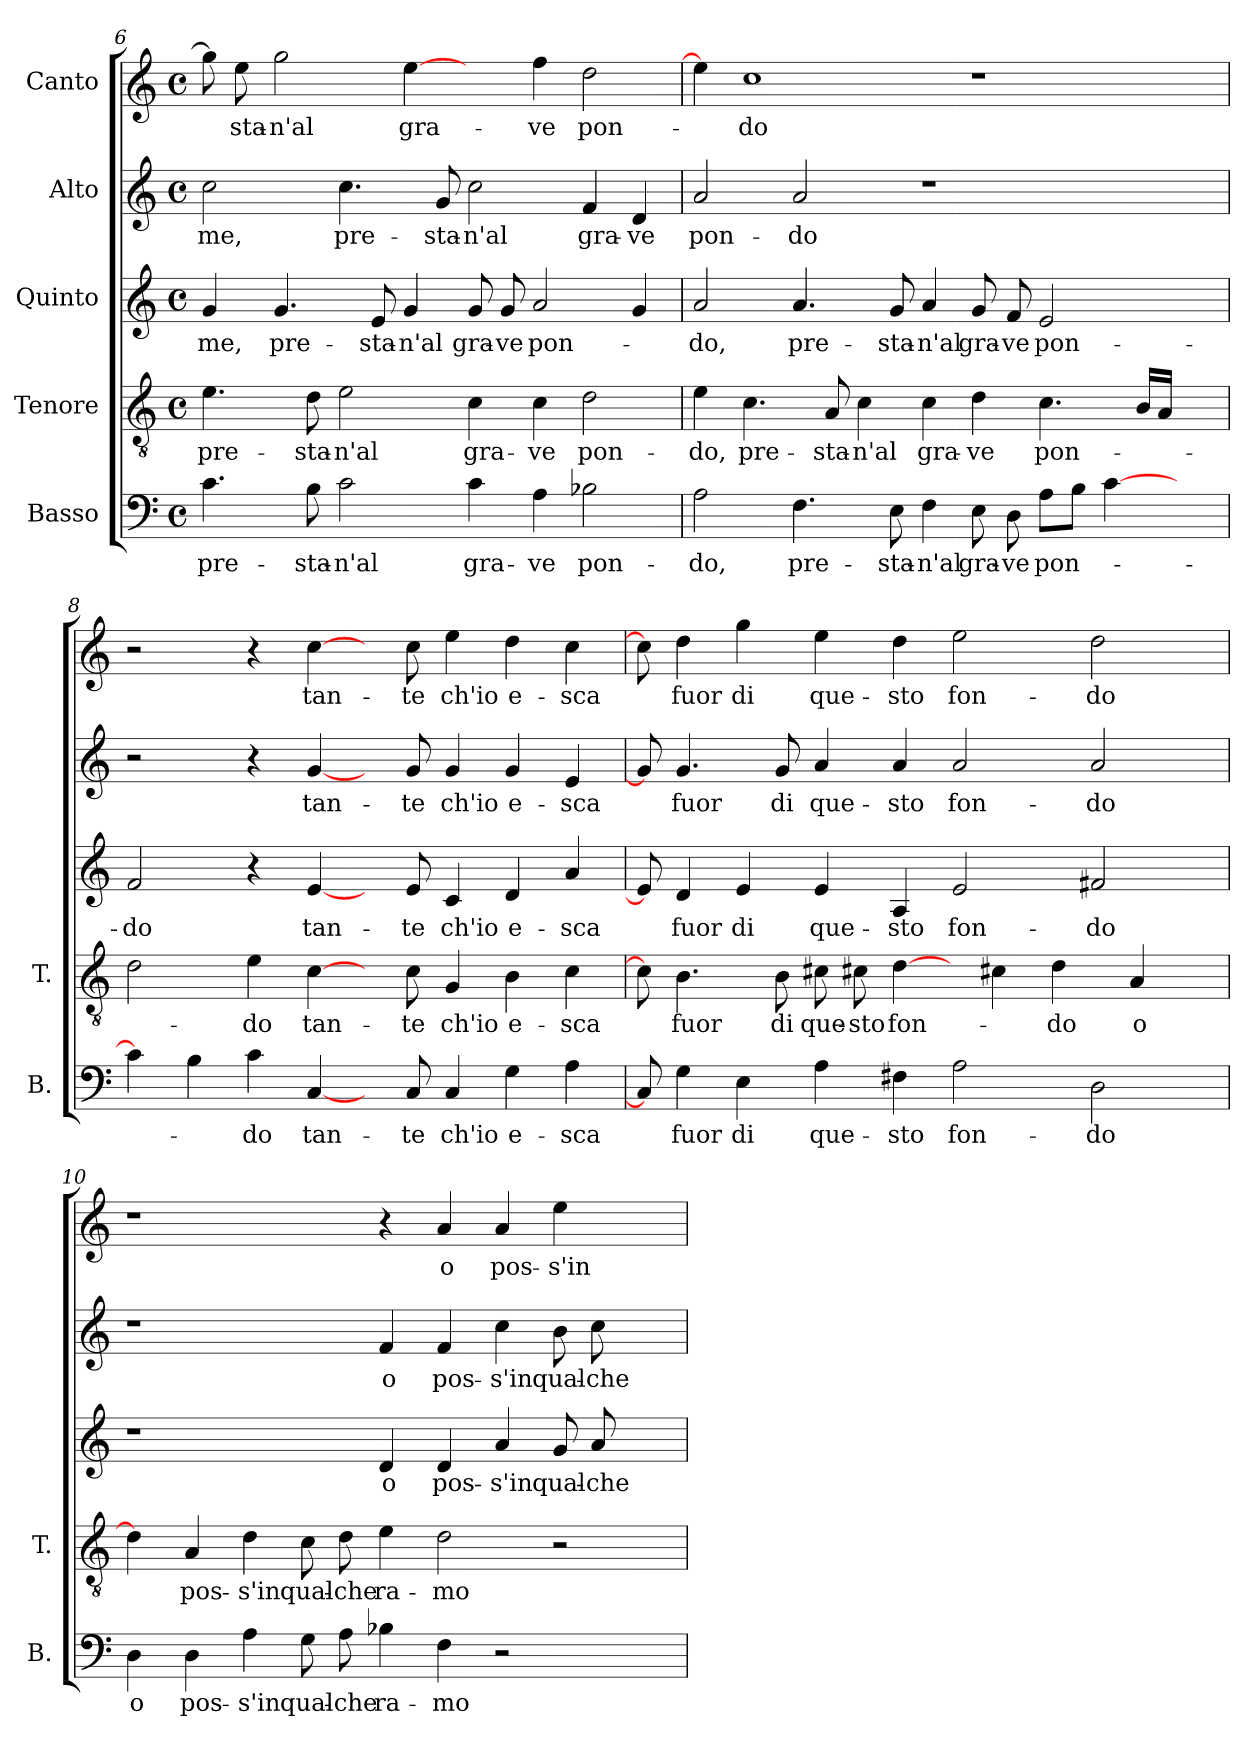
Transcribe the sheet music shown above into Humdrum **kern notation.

**kern	**text	**kern	**text	**kern	**text	**kern	**text	**kern	**text
*part5	*part5	*part4	*part4	*part3	*part3	*part2	*part2	*part1	*part1
*staff5	*staff5	*staff4	*staff4	*staff3	*staff3	*staff2	*staff2	*staff1	*staff1
*I"Basso	*	*I"Tenore	*	*I"Quinto	*	*I"Alto	*	*I"Canto	*
*I'B.	*	*I'T.	*	*	*	*	*	*	*
*clefF4	*	*clefGv2	*	*clefG2	*	*clefG2	*	*clefG2	*
*k[]	*	*k[]	*	*k[]	*	*k[]	*	*k[]	*
*C:	*	*C:	*	*C:	*	*C:	*	*C:	*
*M4/4	*	*M4/4	*	*M4/4	*	*M4/4	*	*M4/4	*
*met(c)	*	*met(c)	*	*met(c)	*	*met(c)	*	*met(c)	*
=6	=6	=6	=6	=6	=6	=6	=6	=6	=6
4.c\	pre-	4.e\	pre-	4g/	-me,	2cc\	-me,	8gg\]	.
.	.	.	.	.	.	.	.	8ee\	-sta-
.	.	.	.	4.g/	pre-	.	.	2gg\	-n'al
8B\	-sta-	8d\	-sta-	.	.	.	.	.	.
2c\	-n'al	2e\	-n'al	.	.	4.cc\	pre-	.	.
.	.	.	.	8e/	-sta-	.	.	.	.
.	.	.	.	4g/	-n'al	.	.	[4ee\	gra-
.	.	.	.	.	.	8g/	-sta-	.	.
4c\	gra-	4c\	gra-	8g/	gra-	2cc\	-n'al	4ryy	.
.	.	.	.	8g/	-ve	.	.	.	.
4A\	-ve	4c\	-ve	2a/	pon-	.	.	4ff\	-ve
2B-X\	pon-	2d\	pon-	.	.	4f/	gra-	2dd\	pon-
.	.	.	.	4g/	.	4d/	-ve	.	.
=7	=7	=7	=7	=7	=7	=7	=7	=7	=7
2A\	-do,	4e\	-do,	2a/	-do,	2a/	pon-	4ee\]	.
.	.	4.c\	pre-	.	.	.	.	1cc\	-do
4.F\	pre-	.	.	4.a/	pre-	2a/	-do	.	.
.	.	8A/	-sta-	.	.	.	.	.	.
.	.	4c\	-n'al	.	.	.	.	.	.
8E\	-sta-	.	.	8g/	-sta-	.	.	.	.
4F\	-n'al	4c\	gra-	4a/	-n'al	1r	.	.	.
8E\	gra-	4d\	-ve	8g/	gra-	.	.	1r	.
8D\	-ve	.	.	8f/	-ve	.	.	.	.
8A\L	pon-	4.c\	pon-	2e/	pon-	.	.	.	.
8B\J	.	.	.	.	.	.	.	.	.
[4c\	.	.	.	.	.	.	.	.	.
.	.	16B/LL	.	.	.	.	.	.	.
.	.	16A/JJ	.	.	.	.	.	.	.
4ryy	.	4ryy	.	4ryy	.	4ryy	.	.	.
=8	=8	=8	=8	=8	=8	=8	=8	=8	=8
4c\]	.	2d\	.	2f/	-do	2r	.	2r	.
4B\	.	.	.	.	.	.	.	.	.
4c\	-do	4e\	-do	4r	.	4r	.	4r	.
[4C/	tan-	[4c\	tan-	[4e/	tan-	[4g/	tan-	[4cc\	tan-
8ryy	.	8ryy	.	8ryy	.	8ryy	.	8ryy	.
8C/	-te	8c\	-te	8e/	-te	8g/	-te	8cc\	-te
4C/	ch'io	4G/	ch'io	4c/	ch'io	4g/	ch'io	4ee\	ch'io
4G\	e-	4B\	e-	4d/	e-	4g/	e-	4dd\	e-
4A\	-sca	4c\	-sca	4a/	-sca	4e/	-sca	4cc\	-sca
=9	=9	=9	=9	=9	=9	=9	=9	=9	=9
8C/]	.	8c\]	.	8e/]	.	8g/]	.	8cc\]	.
4G\	fuor	4.B\	fuor	4d/	fuor	4.g/	fuor	4dd\	fuor
4E\	di	.	.	4e/	di	.	.	4gg\	di
.	.	8B\	di	.	.	8g/	di	.	.
4A\	que-	8c#X\	que-	4e/	que-	4a/	que-	4ee\	que-
.	.	8c#X\	-sto	.	.	.	.	.	.
4F#X\	-sto	[4d\	fon-	4A/	-sto	4a/	-sto	4dd\	-sto
2A\	fon-	8ryy	.	2e/	fon-	2a/	fon-	2ee\	fon-
.	.	4c#X\	.	.	.	.	.	.	.
.	.	4d\	-do	.	.	.	.	.	.
2D\	-do	.	.	2f#X/	-do	2a/	-do	2dd\	-do
.	.	4A/	o	.	.	.	.	.	.
.	.	8ryy	.	.	.	.	.	.	.
=10	=10	=10	=10	=10	=10	=10	=10	=10	=10
4D\	o	4d\]	.	1r	.	1r	.	1r	.
4D\	pos-	4A/	pos-	.	.	.	.	.	.
4A\	-s'in	4d\	-s'in	.	.	.	.	.	.
8G\	qual-	8c\	qual-	.	.	.	.	.	.
8A\	-che	8d\	-che	.	.	.	.	.	.
4B-X\	ra-	4e\	ra-	4d/	o	4f/	o	4r	.
4F\	-mo	2d\	-mo	4d/	pos-	4f/	pos-	4a/	o
2r	.	.	.	4a/	-s'in	4cc\	-s'in	4a/	pos-
.	.	2r	.	8g/	qual-	8b\	qual-	4ee\	-s'in
.	.	.	.	8a/	-che	8cc\	-che	.	.
4ryy	.	.	.	4ryy	.	4ryy	.	4ryy	.
=	=	=	=	=	=	=	=	=	=
*-	*-	*-	*-	*-	*-	*-	*-	*-	*-
